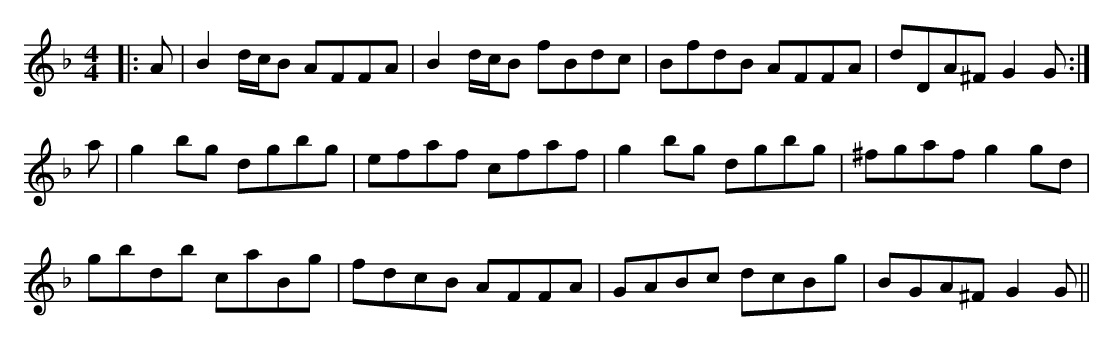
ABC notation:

X:1
M:4/4
K:Gdor
|:A|B2d/c/B AFFA|B2d/c/B fBdc|BfdB AFFA|dDA^FG2G:|
a|g2bg dgbg|efaf cfaf|g2bg dgbg|^fgaf g2gd|
gbdb caBg|fdcB AFFA|GABc dcBg|BGA^F G2G||
